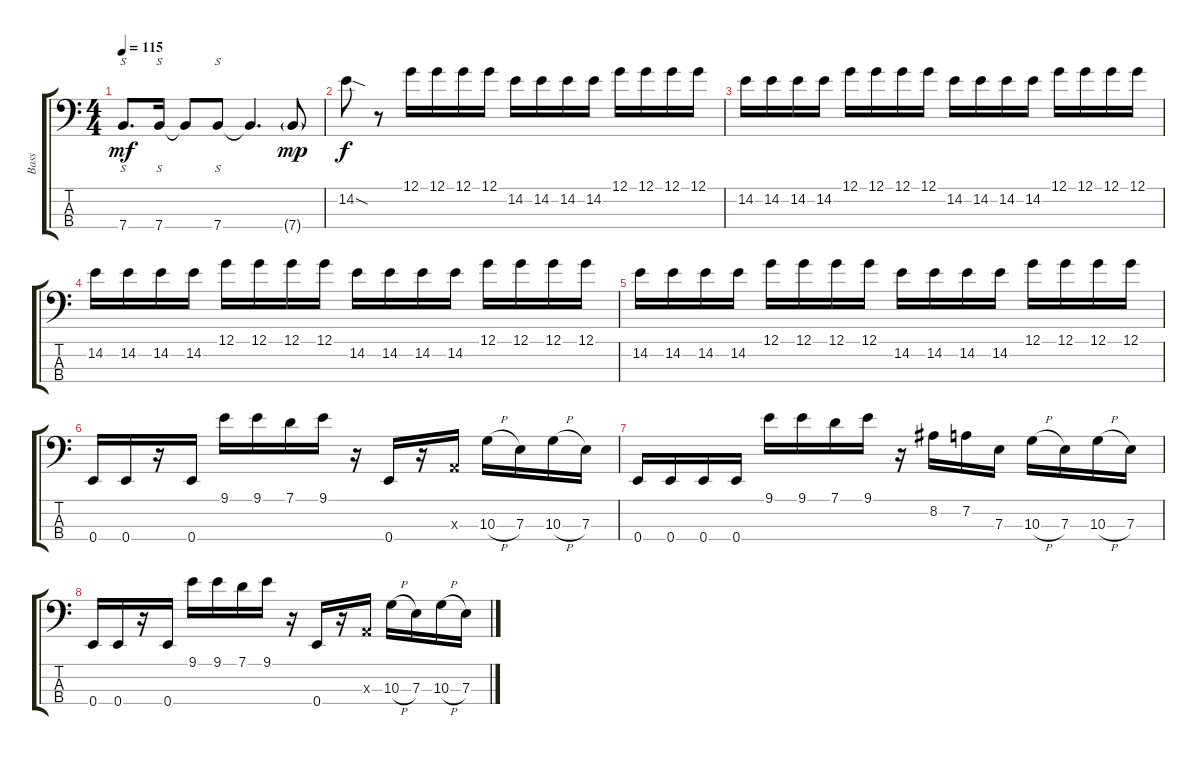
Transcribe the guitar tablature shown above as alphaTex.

\track ("Bass" "Bass") {instrument electricbassfinger}
\staff {score tabs}
\tuning (G2 D2 A1 E1) {hide}
\ts (4 4)
\tempo 115
\clef f4
\ks c
7.4.8{s d dy mf} 7.4.16{s} 7.4{t}.8 7.4.8{s} 7.4{t}.4{d} 7.4{g}.8{dy mp} |
14.2{sod}.8{dy f} r.8 12.1.16 12.1.16 12.1.16 12.1.16 14.2.16 14.2.16 14.2.16 14.2.16 12.1.16 12.1.16 12.1.16 12.1.16 |
14.2.16 14.2.16 14.2.16 14.2.16 12.1.16 12.1.16 12.1.16 12.1.16 14.2.16 14.2.16 14.2.16 14.2.16 12.1.16 12.1.16 12.1.16 12.1.16 |
14.2.16 14.2.16 14.2.16 14.2.16 12.1.16 12.1.16 12.1.16 12.1.16 14.2.16 14.2.16 14.2.16 14.2.16 12.1.16 12.1.16 12.1.16 12.1.16 |
14.2.16 14.2.16 14.2.16 14.2.16 12.1.16 12.1.16 12.1.16 12.1.16 14.2.16 14.2.16 14.2.16 14.2.16 12.1.16 12.1.16 12.1.16 12.1.16 |
0.4.16 0.4.16 r.16 0.4.16 9.1.16 9.1.16 7.1.16 9.1.16 r.16 0.4.16 r.16 0.3{x}.16 10.3{h}.16 7.3.16 10.3{h}.16 7.3.16 |
0.4.16 0.4.16 0.4.16 0.4.16 9.1.16 9.1.16 7.1.16 9.1.16 r.16 8.2.16 7.2.16 7.3.16 10.3{h}.16 7.3.16 10.3{h}.16 7.3.16 |
0.4.16 0.4.16 r.16 0.4.16 9.1.16 9.1.16 7.1.16 9.1.16 r.16 0.4.16 r.16 0.3{x}.16 10.3{h}.16 7.3.16 10.3{h}.16 7.3.16
